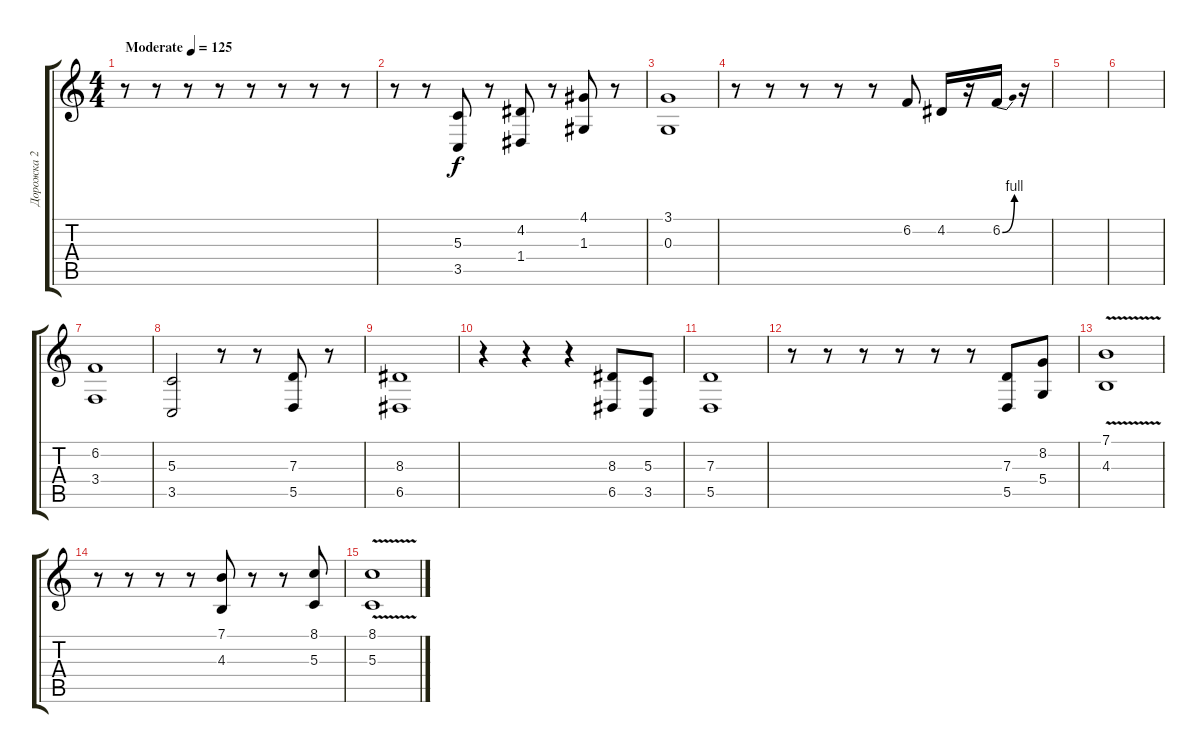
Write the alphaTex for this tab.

\track ("Дорожка 2" "Дорожка 2") {instrument drawbarorgan}
\staff {score tabs}
\tuning (E4 B3 G3 D3 A2 E2) {hide}
\ts (4 4)
\tempo (125 "Moderate")
\clef g2
\ks c
r.8{dy f instrument drawbarorgan} r.8 r.8 r.8 r.8 r.8 r.8 r.8 |
r.8 r.8 (5.3 3.5).8 r.8 (4.2 1.4).8 r.8 (4.1 1.3).8 r.8 |
(3.1 0.3).1 |
r.8 r.8 r.8 r.8 r.8 6.2.8 4.2.16 r.16 6.2{be (bend 0 0 60 4)}.16 r.16 |
|
|
(6.2 3.4).1 |
(5.3 3.5).2 r.8 r.8 (7.3 5.5).8 r.8 |
(8.3 6.5).1 |
r.4 r.4 r.4 (8.3 6.5).8 (5.3 3.5).8 |
(7.3 5.5).1 |
r.8 r.8 r.8 r.8 r.8 r.8 (7.3 5.5).8 (8.2 5.4).8 |
(7.1 4.3{v}).1 |
r.8 r.8 r.8 r.8 (7.1 4.3).8 r.8 r.8 (8.1 5.3).8 |
(8.1 5.3{v}).1
